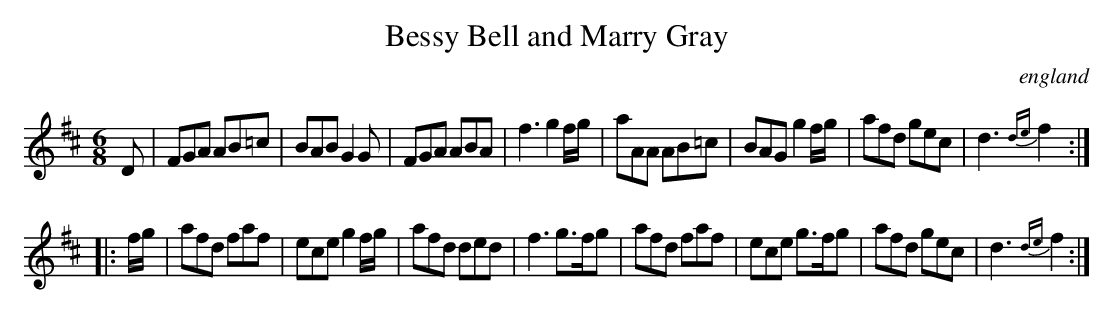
X:1
T:Bessy Bell and Marry Gray
O:england
M:6/8
K:D
D|\
FGA AB=c| BAB G2G| FGA ABA| f3 g2f/g/|\
aAA AB=c| BAG g2f/g/| afd gec| d3 {de}f2::
f/g/|\
afd faf| ece g2f/g/| afd ded| f3 g>fg|\
afd faf| ece g>fg| afd gec| d3 {de}f2:|
